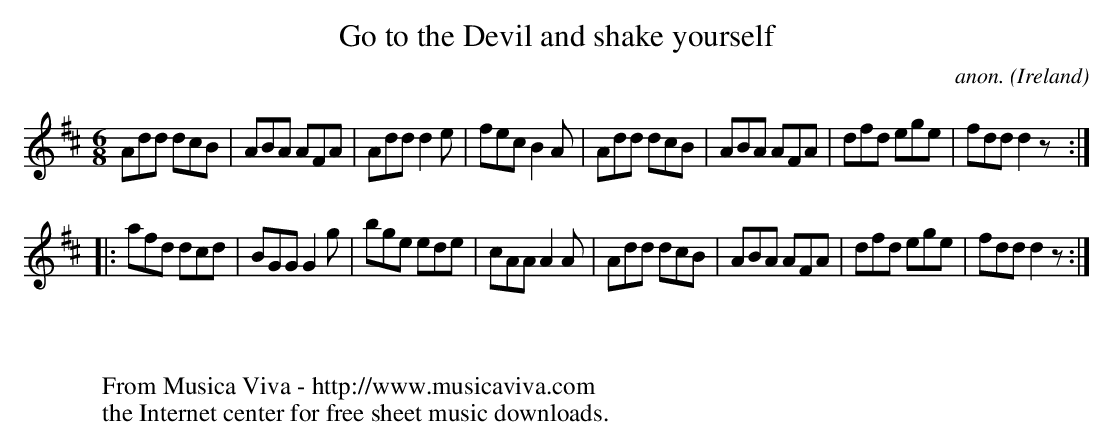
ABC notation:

X:1
T:Go to the Devil and shake yourself
C:anon.
O:Ireland
M:6/8
L:1/8
K:D
Add dcB|ABA AFA|Add d2e|fec B2A|Add dcB|ABA AFA|dfd ege|fdd d2 z:|
|:afd dcd|BGG G2g|bge ede|cAA A2A|Add dcB|ABA AFA|dfd ege|fdd d2 z:|
W:
W:
W: From Musica Viva - http://www.musicaviva.com
W: the Internet center for free sheet music downloads.
